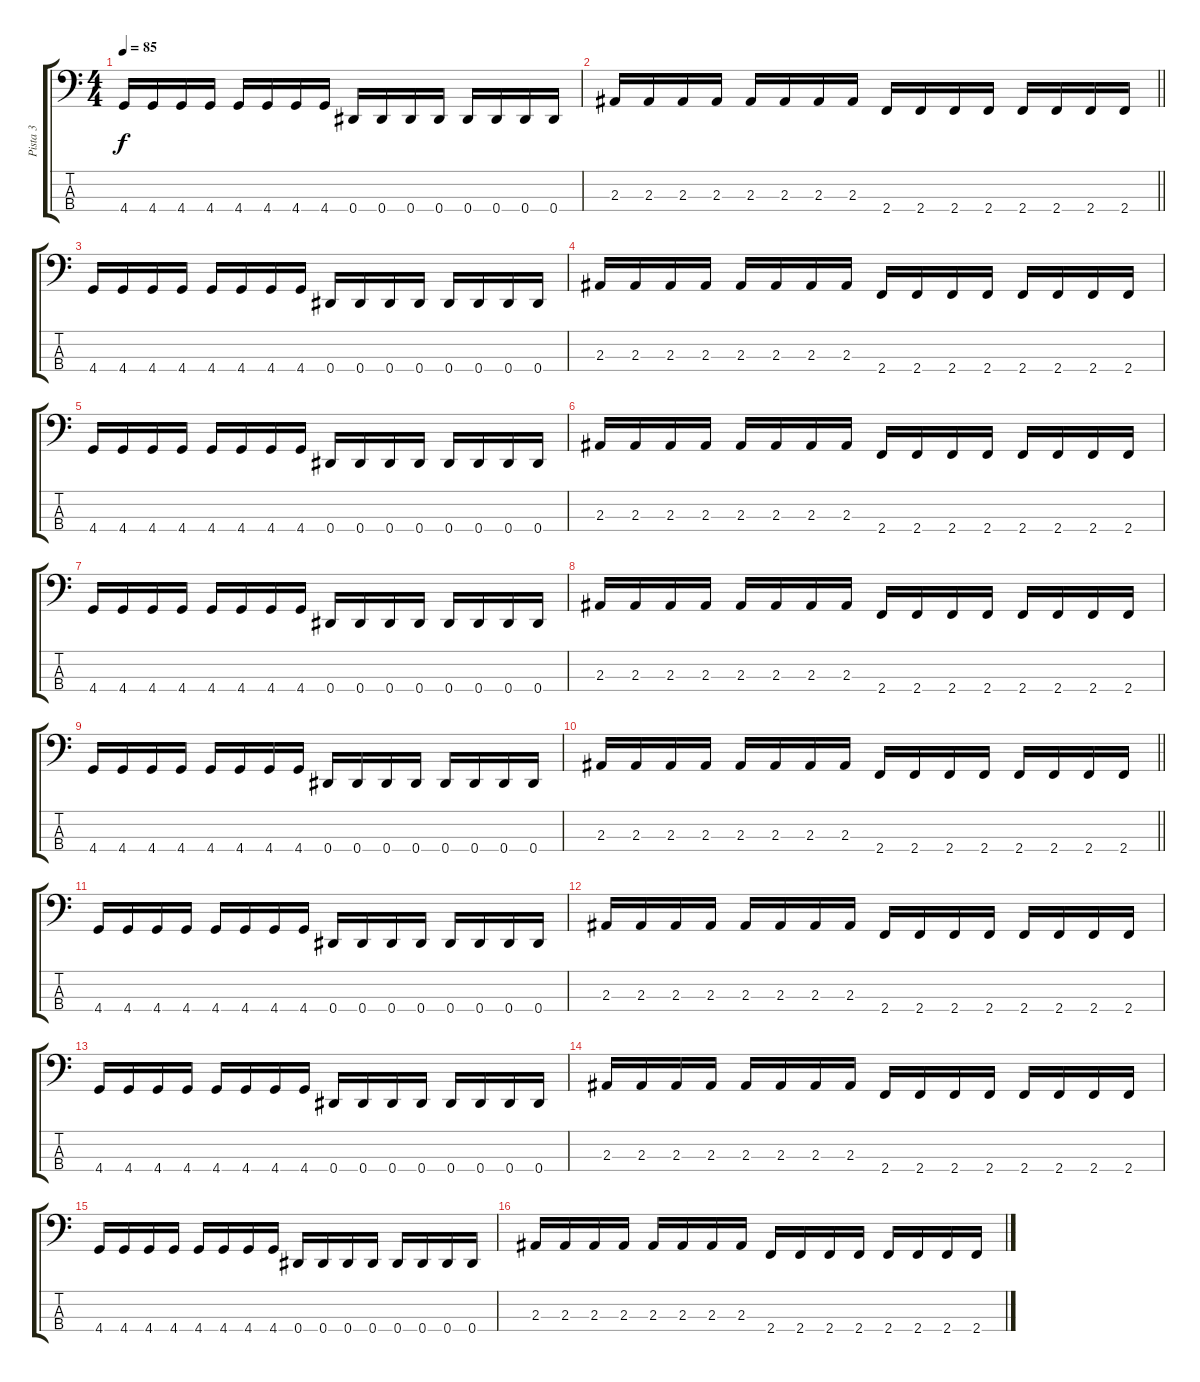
\track ("Pista 3" "Pista 3") {instrument electricbasspick}
\staff {score tabs}
\tuning (Gb2 Db2 Ab1 Eb1) {hide}
\ts (4 4)
\tempo 85
\clef f4
\ks c
4.4.16{dy f} 4.4.16 4.4.16 4.4.16 4.4.16 4.4.16 4.4.16 4.4.16 0.4.16 0.4.16 0.4.16 0.4.16 0.4.16 0.4.16 0.4.16 0.4.16 |
\barLineRight lightlight
2.3.16 2.3.16 2.3.16 2.3.16 2.3.16 2.3.16 2.3.16 2.3.16 2.4.16 2.4.16 2.4.16 2.4.16 2.4.16 2.4.16 2.4.16 2.4.16 |
4.4.16 4.4.16 4.4.16 4.4.16 4.4.16 4.4.16 4.4.16 4.4.16 0.4.16 0.4.16 0.4.16 0.4.16 0.4.16 0.4.16 0.4.16 0.4.16 |
2.3.16 2.3.16 2.3.16 2.3.16 2.3.16 2.3.16 2.3.16 2.3.16 2.4.16 2.4.16 2.4.16 2.4.16 2.4.16 2.4.16 2.4.16 2.4.16 |
4.4.16 4.4.16 4.4.16 4.4.16 4.4.16 4.4.16 4.4.16 4.4.16 0.4.16 0.4.16 0.4.16 0.4.16 0.4.16 0.4.16 0.4.16 0.4.16 |
2.3.16 2.3.16 2.3.16 2.3.16 2.3.16 2.3.16 2.3.16 2.3.16 2.4.16 2.4.16 2.4.16 2.4.16 2.4.16 2.4.16 2.4.16 2.4.16 |
4.4.16 4.4.16 4.4.16 4.4.16 4.4.16 4.4.16 4.4.16 4.4.16 0.4.16 0.4.16 0.4.16 0.4.16 0.4.16 0.4.16 0.4.16 0.4.16 |
2.3.16 2.3.16 2.3.16 2.3.16 2.3.16 2.3.16 2.3.16 2.3.16 2.4.16 2.4.16 2.4.16 2.4.16 2.4.16 2.4.16 2.4.16 2.4.16 |
4.4.16 4.4.16 4.4.16 4.4.16 4.4.16 4.4.16 4.4.16 4.4.16 0.4.16 0.4.16 0.4.16 0.4.16 0.4.16 0.4.16 0.4.16 0.4.16 |
\barLineRight lightlight
2.3.16 2.3.16 2.3.16 2.3.16 2.3.16 2.3.16 2.3.16 2.3.16 2.4.16 2.4.16 2.4.16 2.4.16 2.4.16 2.4.16 2.4.16 2.4.16 |
4.4.16 4.4.16 4.4.16 4.4.16 4.4.16 4.4.16 4.4.16 4.4.16 0.4.16 0.4.16 0.4.16 0.4.16 0.4.16 0.4.16 0.4.16 0.4.16 |
2.3.16 2.3.16 2.3.16 2.3.16 2.3.16 2.3.16 2.3.16 2.3.16 2.4.16 2.4.16 2.4.16 2.4.16 2.4.16 2.4.16 2.4.16 2.4.16 |
4.4.16 4.4.16 4.4.16 4.4.16 4.4.16 4.4.16 4.4.16 4.4.16 0.4.16 0.4.16 0.4.16 0.4.16 0.4.16 0.4.16 0.4.16 0.4.16 |
2.3.16 2.3.16 2.3.16 2.3.16 2.3.16 2.3.16 2.3.16 2.3.16 2.4.16 2.4.16 2.4.16 2.4.16 2.4.16 2.4.16 2.4.16 2.4.16 |
4.4.16 4.4.16 4.4.16 4.4.16 4.4.16 4.4.16 4.4.16 4.4.16 0.4.16 0.4.16 0.4.16 0.4.16 0.4.16 0.4.16 0.4.16 0.4.16 |
2.3.16 2.3.16 2.3.16 2.3.16 2.3.16 2.3.16 2.3.16 2.3.16 2.4.16 2.4.16 2.4.16 2.4.16 2.4.16 2.4.16 2.4.16 2.4.16
